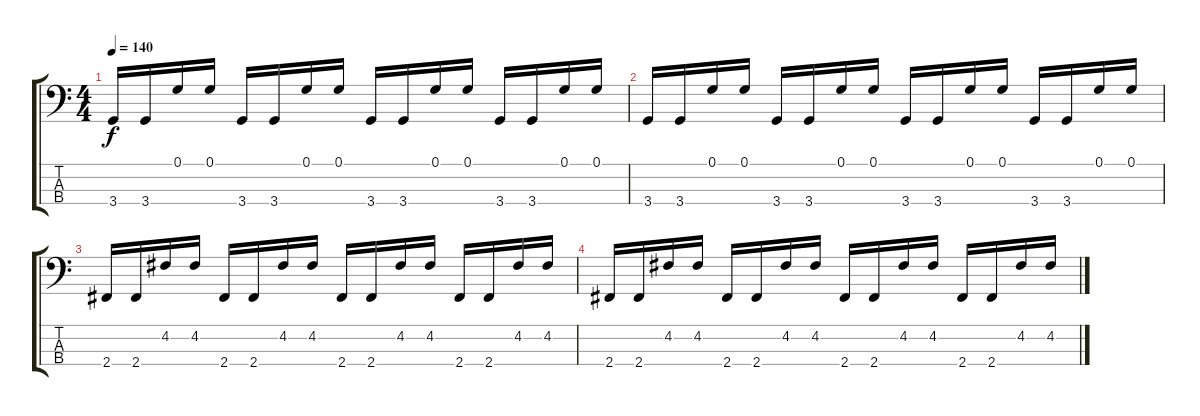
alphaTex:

\track "" {instrument electricbassfinger}
\staff {score tabs}
\tuning (G2 D2 A1 E1) {hide}
\ts (4 4)
\tempo 140
\clef f4
\ks c
3.4.16{dy f} 3.4.16 0.1.16 0.1.16 3.4.16 3.4.16 0.1.16 0.1.16 3.4.16 3.4.16 0.1.16 0.1.16 3.4.16 3.4.16 0.1.16 0.1.16 |
3.4.16 3.4.16 0.1.16 0.1.16 3.4.16 3.4.16 0.1.16 0.1.16 3.4.16 3.4.16 0.1.16 0.1.16 3.4.16 3.4.16 0.1.16 0.1.16 |
2.4.16 2.4.16 4.2.16 4.2.16 2.4.16 2.4.16 4.2.16 4.2.16 2.4.16 2.4.16 4.2.16 4.2.16 2.4.16 2.4.16 4.2.16 4.2.16 |
2.4.16 2.4.16 4.2.16 4.2.16 2.4.16 2.4.16 4.2.16 4.2.16 2.4.16 2.4.16 4.2.16 4.2.16 2.4.16 2.4.16 4.2.16 4.2.16
